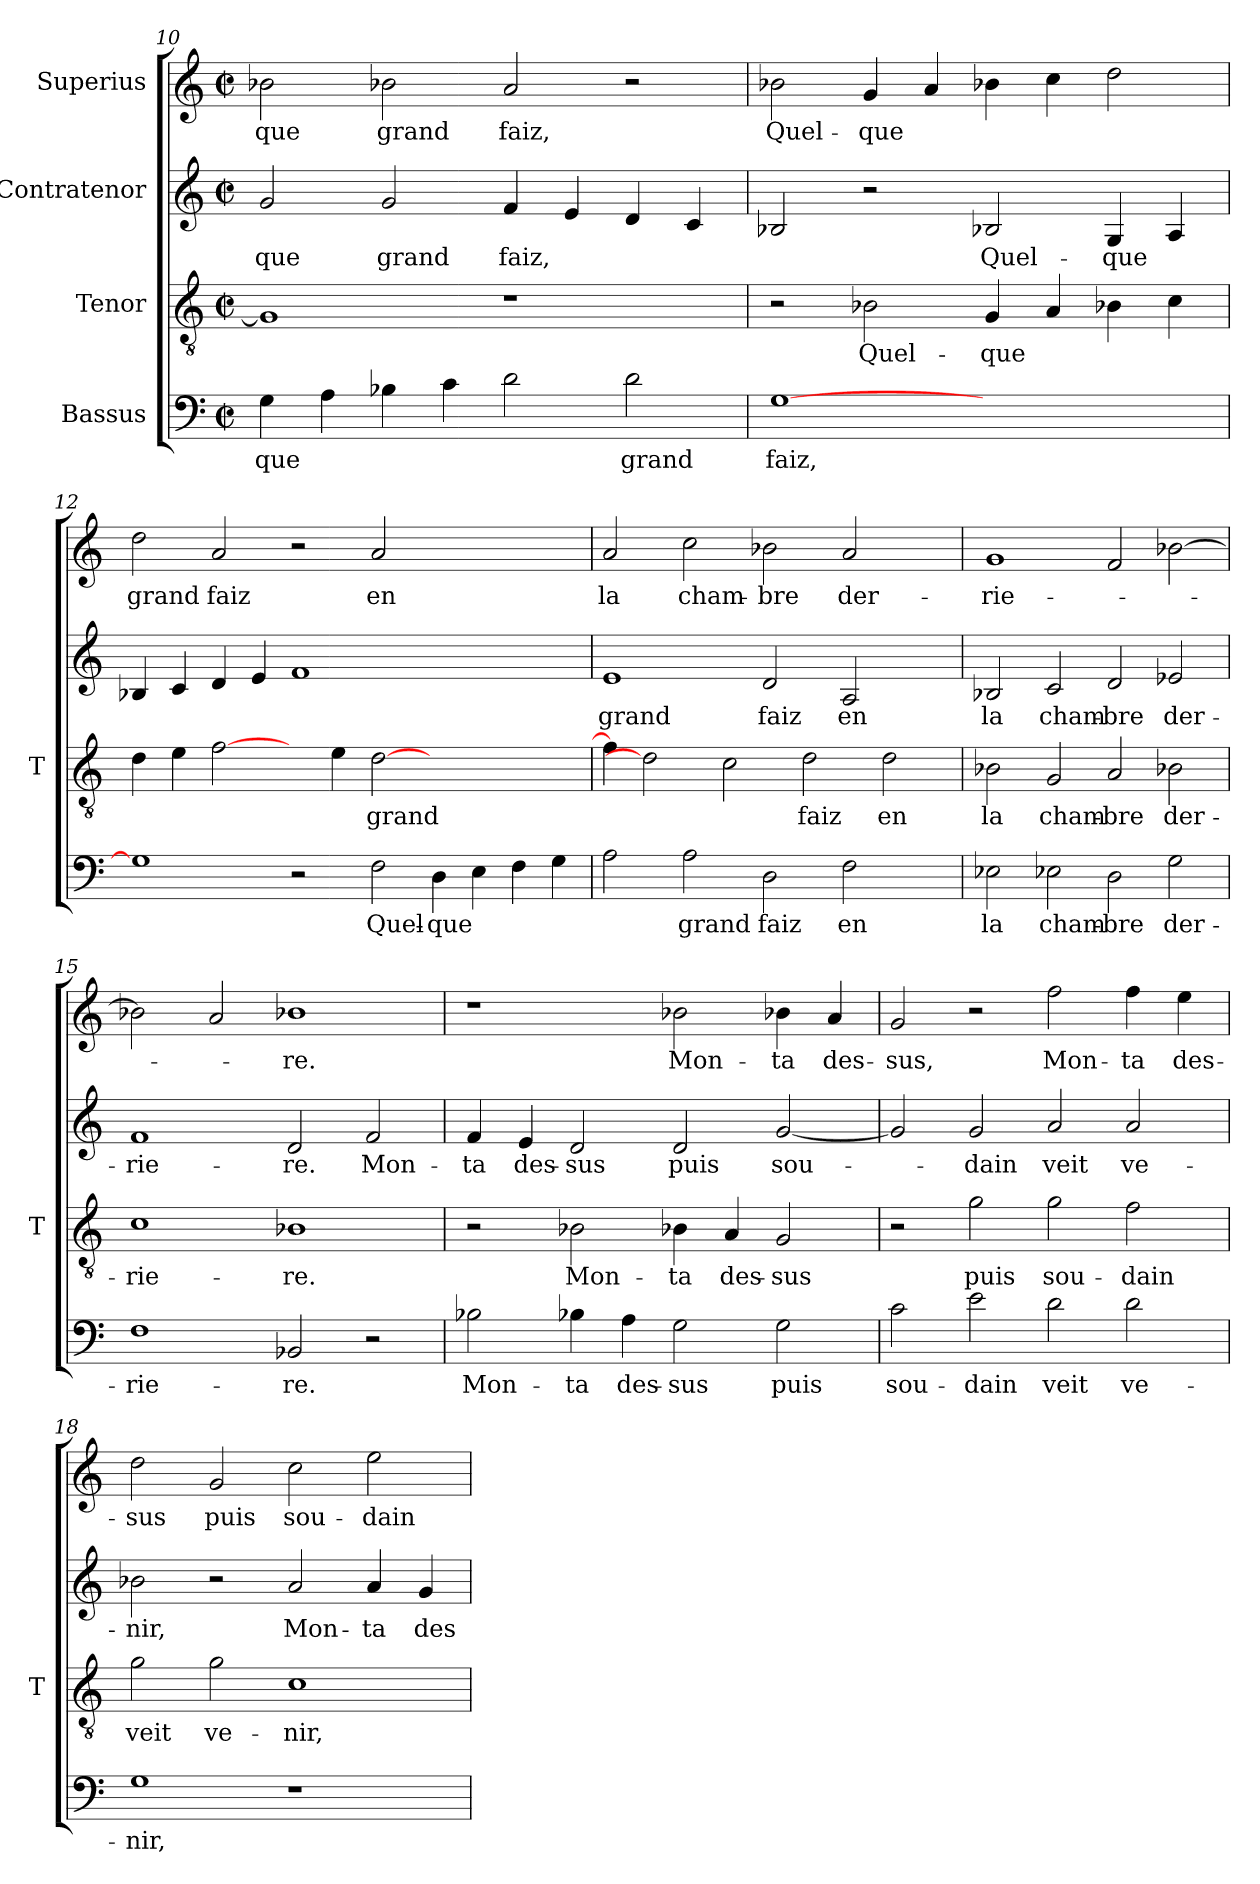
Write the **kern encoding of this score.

**kern	**text	**kern	**text	**kern	**text	**kern	**text
*part4	*part4	*part3	*part3	*part2	*part2	*part1	*part1
*staff4	*staff4	*staff3	*staff3	*staff2	*staff2	*staff1	*staff1
*I"Bassus	*	*I"Tenor	*	*I"Contratenor	*	*I"Superius	*
*	*	*I'T	*	*	*	*	*
*clefF4	*	*clefGv2	*	*clefG2	*	*clefG2	*
*k[]	*	*k[]	*	*k[]	*	*k[]	*
*C:	*	*C:	*	*C:	*	*C:	*
*M2/2	*	*M2/2	*	*M2/2	*	*M2/2	*
*met(c|)	*	*met(c|)	*	*met(c|)	*	*met(c|)	*
=10	=10	=10	=10	=10	=10	=10	=10
4G	-que	1G]	.	2g	-que	2b-X	-que
4A	.	.	.	.	.	.	.
4B-X	.	.	.	2g	-grand	2b-X	-grand
4c	.	.	.	.	.	.	.
2d	.	1r	.	4f	-faiz,	2a	-faiz,
.	.	.	.	4e	.	.	.
2d	-grand	.	.	4d	.	2r	.
.	.	.	.	4c	.	.	.
=11	=11	=11	=11	=11	=11	=11	=11
[1G	-faiz,	2r	.	2B-X	.	2b-X	Quel-
.	.	2B-X	Quel-	2r	.	4g	-que
.	.	.	.	.	.	4a	.
1ryy	.	4G	-que	2B-X	Quel-	4b-X	.
.	.	4A	.	.	.	4cc	.
.	.	4B-X	.	4G	-que	2dd	.
.	.	4c	.	4A	.	.	.
=12	=12	=12	=12	=12	=12	=12	=12
1G]	.	4d	.	4B-X	.	2dd	-grand
.	.	4e	.	4c	.	.	.
.	.	[2f	.	4d	.	2a	-faiz
.	.	.	.	4e	.	.	.
2r	.	4ryy	.	1f	.	2r	.
.	.	4e	.	.	.	.	.
2F	Quel-	[2d	-grand	.	.	2a	-en
4D	-que	1ryy	.	1ryy	.	1ryy	.
4E	.	.	.	.	.	.	.
4F	.	.	.	.	.	.	.
4G	.	.	.	.	.	.	.
!!LO:LB:g=z
=13	=13	=13	=13	=13	=13	=13	=13
2A	.	4f]	.	1e	-grand	2a	-la
.	.	2d]	.	.	.	.	.
2A	-grand	.	.	.	.	2cc	cham-
.	.	2c	.	.	.	.	.
2D	-faiz	.	.	2d	-faiz	2b-X	-bre
.	.	2d	-faiz	.	.	.	.
2F	-en	.	.	2A	-en	2a	der-
.	.	2d	-en	.	.	.	.
4ryy	.	.	.	4ryy	.	4ryy	.
=14	=14	=14	=14	=14	=14	=14	=14
2E-X	-la	2B-X	-la	2B-X	-la	1g	rie-
2E-X	cham-	2G	cham-	2c	cham-	.	.
2D	-bre	2A	-bre	2d	-bre	2f	.
2G	der-	2B-X	der-	2e-X	der-	[2b-X	.
=15	=15	=15	=15	=15	=15	=15	=15
1F	rie-	1c	rie-	1f	rie-	2b-X]	.
.	.	.	.	.	.	2a	.
2BB-X	-re.	1B-X	-re.	2d	-re.	1b-X	-re.
2r	.	.	.	2f	Mon-	.	.
=16	=16	=16	=16	=16	=16	=16	=16
2B-X	Mon-	2r	.	4f	-ta	1r	.
.	.	.	.	4e	des-	.	.
4B-X	-ta	2B-X	Mon-	2d	-sus	.	.
4A	des-	.	.	.	.	.	.
2G	-sus	4B-X	-ta	2d	-puis	2b-X	Mon-
.	.	4A	des-	.	.	.	.
2G	-puis	2G	-sus	[2g	sou-	4b-X	-ta
.	.	.	.	.	.	4a	des-
!!LO:LB:g=z
=17	=17	=17	=17	=17	=17	=17	=17
2c	sou-	2r	.	2g]	.	2g	-sus,
2e	-dain	2g	-puis	2g	-dain	2r	.
2d	-veit	2g	sou-	2a	-veit	2ff	Mon-
2d	ve-	2f	-dain	2a	ve-	4ff	-ta
.	.	.	.	.	.	4ee	des-
=18	=18	=18	=18	=18	=18	=18	=18
1G	-nir,	2g	-veit	2b-X	-nir,	2dd	-sus
.	.	2g	ve-	2r	.	2g	-puis
1r	.	1c	-nir,	2a	Mon-	2cc	sou-
.	.	.	.	4a	-ta	2ee	-dain
.	.	.	.	4g	des-	.	.
=	=	=	=	=	=	=	=
*-	*-	*-	*-	*-	*-	*-	*-
